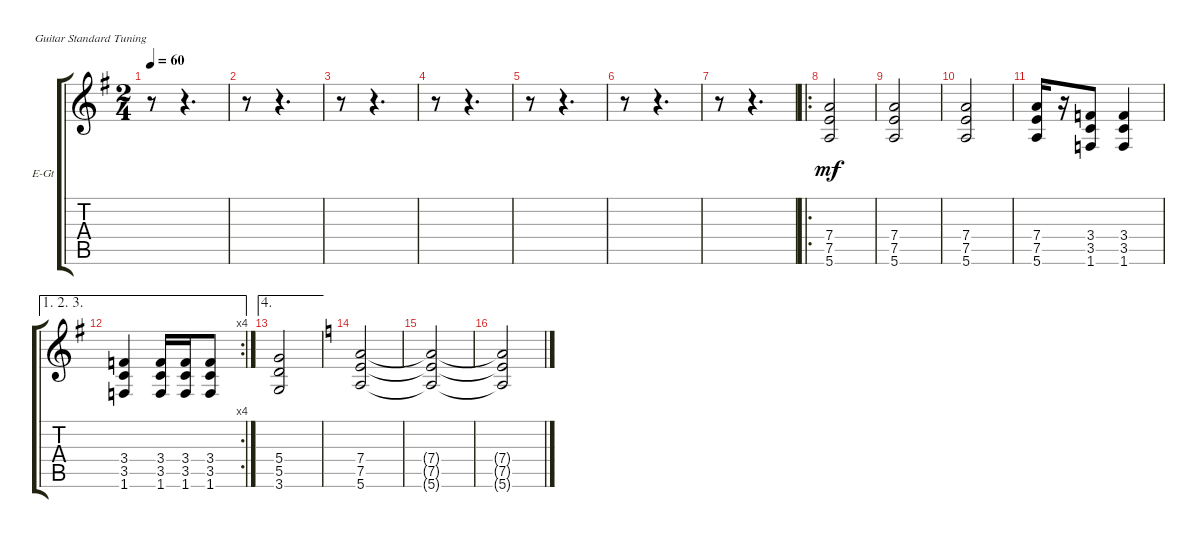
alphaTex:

\defaultSystemsLayout 4
\bracketExtendMode groupsimilarinstruments
\firstSystemTrackNameOrientation horizontal
\otherSystemsTrackNameOrientation horizontal
\track ("Electric Guitar" "E-Gt") {instrument distortionguitar}
\staff {score tabs}
\tuning (E4 B3 G3 D3 A2 E2)
\ts (2 4)
\tempo 60
\clef g2
\ks eminor
r.8{dy mf} r.4{d} |
r.8 r.4{d} |
r.8 r.4{d} |
r.8 r.4{d} |
r.8 r.4{d} |
r.8 r.4{d} |
r.8 r.4{d} |
\ro
(7.4 7.5 5.6).2 |
(7.4 7.5 5.6).2 |
(7.4 7.5 5.6).2 |
(7.4 7.5 5.6).16 r.16 (3.4 3.5 1.6).8 (3.4 3.5 1.6).4 |
\ae (1 2 3)
\rc 4
(3.4 3.5 1.6).4 (3.4 3.5 1.6).16 (3.4 3.5 1.6).16 (3.4 3.5 1.6).8 |
\ae 4
(5.4 5.5 3.6).2 |
\ks aminor
(7.4 7.5 5.6).2 |
(7.4{t} 7.5{t} 5.6{t}).2 |
(7.4{t} 7.5{t} 5.6{t}).2
